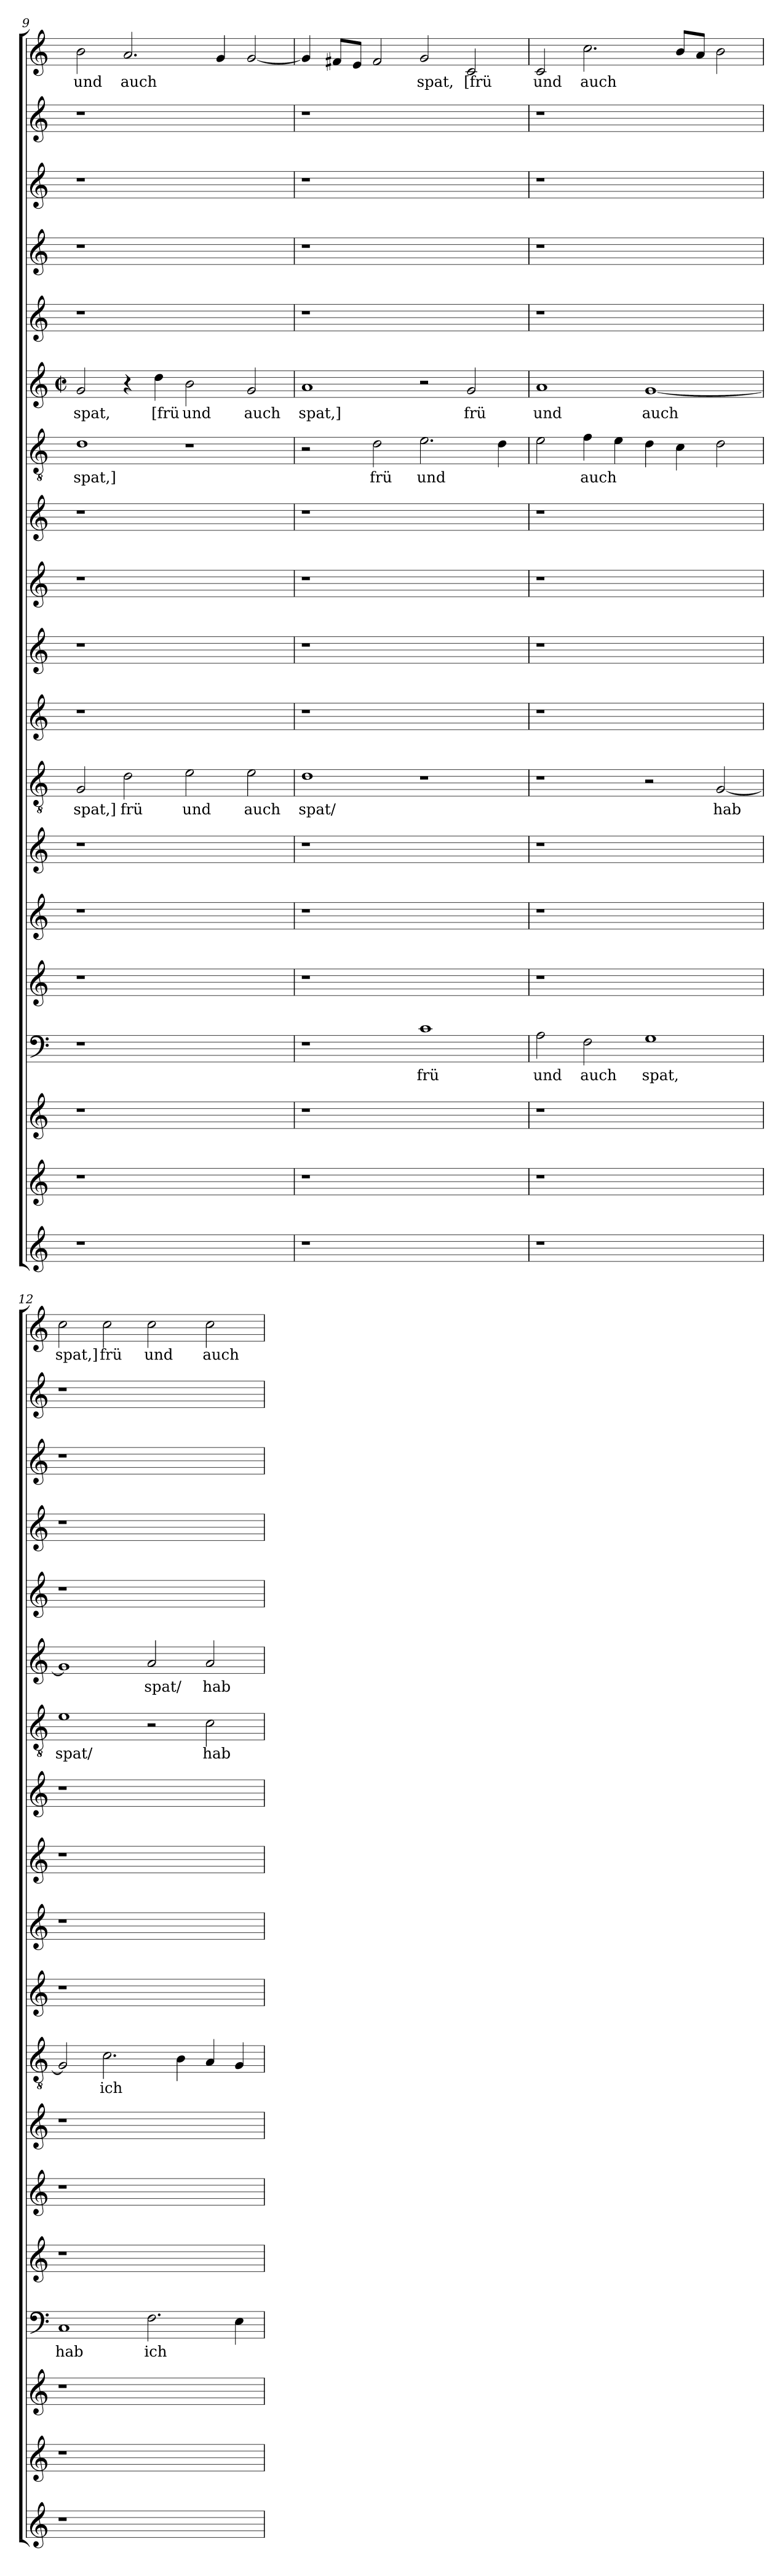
**kern	**kern	**kern	**kern	**text	**kern	**kern	**kern	**kern	**text	**kern	**kern	**kern	**kern	**kern	**text	**kern	**text	**kern	**kern	**kern	**kern	**kern	**text
*part19	*part18	*part17	*part16	*part16	*part15	*part14	*part13	*part12	*part12	*part11	*part10	*part9	*part8	*part7	*part7	*part6	*part6	*part5	*part4	*part3	*part2	*part1	*part1
*staff19	*staff18	*staff17	*staff16	*staff16	*staff15	*staff14	*staff13	*staff12	*staff12	*staff11	*staff10	*staff9	*staff8	*staff7	*staff7	*staff6	*staff6	*staff5	*staff4	*staff3	*staff2	*staff1	*staff1
*clefG2	*clefG2	*clefG2	*clefF4	*	*clefG2	*clefG2	*clefG2	*clefGv2	*	*clefG2	*clefG2	*clefG2	*clefG2	*clefGv2	*	*clefG2	*	*clefG2	*clefG2	*clefG2	*clefG2	*clefG2	*
*k[]	*k[]	*k[]	*k[]	*	*k[]	*k[]	*k[]	*k[]	*	*k[]	*k[]	*k[]	*k[]	*k[]	*	*k[]	*	*k[]	*k[]	*k[]	*k[]	*k[]	*
*C:	*C:	*C:	*C:	*	*C:	*C:	*C:	*C:	*	*C:	*C:	*C:	*C:	*C:	*	*C:	*	*C:	*C:	*C:	*C:	*C:	*
*	*	*	*	*	*	*	*	*	*	*	*	*	*	*	*	*M2/2	*	*	*	*	*	*	*
*	*	*	*	*	*	*	*	*	*	*	*	*	*	*	*	*met(c|)	*	*	*	*	*	*	*
=9	=9	=9	=9	=9	=9	=9	=9	=9	=9	=9	=9	=9	=9	=9	=9	=9	=9	=9	=9	=9	=9	=9	=9
!	!	!	!	!	!	!	!	!	!LO:LY:b	!	!	!	!	!	!LO:LY:b	!	!LO:LY:b	!	!	!	!	!	!LO:LY:b
1r	1r	1r	1r	.	1r	1r	1r	2G/	spat,]	1r	1r	1r	1r	1d	spat,]	2g/	spat,	1r	1r	1r	1r	2b\	und
!	!	!	!	!	!	!	!	!	!LO:LY:b	!	!	!	!	!	!	!	!	!	!	!	!	!	!LO:LY:b
.	.	.	.	.	.	.	.	2d\	frü	.	.	.	.	.	.	4r	.	.	.	.	.	2.a/	auch
!	!	!	!	!	!	!	!	!	!	!	!	!	!	!	!	!	!LO:LY:b	!	!	!	!	!	!
.	.	.	.	.	.	.	.	.	.	.	.	.	.	.	.	4dd\	[frü	.	.	.	.	.	.
!	!	!	!	!	!	!	!	!	!LO:LY:b	!	!	!	!	!	!	!	!LO:LY:b	!	!	!	!	!	!
1ryy	1ryy	1ryy	1ryy	.	1ryy	1ryy	1ryy	2e\	und	1ryy	1ryy	1ryy	1ryy	1r	.	2b\	und	1ryy	1ryy	1ryy	1ryy	.	.
.	.	.	.	.	.	.	.	.	.	.	.	.	.	.	.	.	.	.	.	.	.	4g/	.
!	!	!	!	!	!	!	!	!	!LO:LY:b	!	!	!	!	!	!	!	!LO:LY:b	!	!	!	!	!	!
.	.	.	.	.	.	.	.	2e\	auch	.	.	.	.	.	.	2g/	auch	.	.	.	.	[<2g/	.
=10	=10	=10	=10	=10	=10	=10	=10	=10	=10	=10	=10	=10	=10	=10	=10	=10	=10	=10	=10	=10	=10	=10	=10
!	!	!	!	!	!	!	!	!	!LO:LY:b	!	!	!	!	!	!	!	!LO:LY:b	!	!	!	!	!	!
1r	1r	1r	1r	.	1r	1r	1r	1d	spat/	1r	1r	1r	1r	2r	.	1a	spat,]	1r	1r	1r	1r	4g/]	.
.	.	.	.	.	.	.	.	.	.	.	.	.	.	.	.	.	.	.	.	.	.	8f#/L	.
.	.	.	.	.	.	.	.	.	.	.	.	.	.	.	.	.	.	.	.	.	.	8e/J	.
!	!	!	!	!	!	!	!	!	!	!	!	!	!	!	!LO:LY:b	!	!	!	!	!	!	!	!
.	.	.	.	.	.	.	.	.	.	.	.	.	.	2d\	frü	.	.	.	.	.	.	2f#/	.
!	!	!	!	!LO:LY:b	!	!	!	!	!	!	!	!	!	!	!LO:LY:b	!	!	!	!	!	!	!	!LO:LY:b
1ryy	1ryy	1ryy	1c	frü	1ryy	1ryy	1ryy	1r	.	1ryy	1ryy	1ryy	1ryy	2.e\	und	2r	.	1ryy	1ryy	1ryy	1ryy	2g/	spat,
!	!	!	!	!	!	!	!	!	!	!	!	!	!	!	!	!	!LO:LY:b	!	!	!	!	!	!LO:LY:b
.	.	.	.	.	.	.	.	.	.	.	.	.	.	.	.	2g/	frü	.	.	.	.	2c/	[frü
.	.	.	.	.	.	.	.	.	.	.	.	.	.	4d\	.	.	.	.	.	.	.	.	.
!!LO:LB:g=z
=11	=11	=11	=11	=11	=11	=11	=11	=11	=11	=11	=11	=11	=11	=11	=11	=11	=11	=11	=11	=11	=11	=11	=11
!	!	!	!	!LO:LY:b	!	!	!	!	!	!	!	!	!	!	!	!	!LO:LY:b	!	!	!	!	!	!LO:LY:b
1r	1r	1r	2A\	und	1r	1r	1r	1r	.	1r	1r	1r	1r	2e\	.	1a	und	1r	1r	1r	1r	2c/	und
!	!	!	!	!LO:LY:b	!	!	!	!	!	!	!	!	!	!	!LO:LY:b	!	!	!	!	!	!	!	!LO:LY:b
.	.	.	2F\	auch	.	.	.	.	.	.	.	.	.	4f\	auch	.	.	.	.	.	.	2.cc\	auch
.	.	.	.	.	.	.	.	.	.	.	.	.	.	4e\	.	.	.	.	.	.	.	.	.
!	!	!	!	!LO:LY:b	!	!	!	!	!	!	!	!	!	!	!	!	!LO:LY:b	!	!	!	!	!	!
1ryy	1ryy	1ryy	1G	spat,	1ryy	1ryy	1ryy	2r	.	1ryy	1ryy	1ryy	1ryy	4d\	.	[<1g	auch	1ryy	1ryy	1ryy	1ryy	.	.
.	.	.	.	.	.	.	.	.	.	.	.	.	.	4c\	.	.	.	.	.	.	.	8b/L	.
.	.	.	.	.	.	.	.	.	.	.	.	.	.	.	.	.	.	.	.	.	.	8a/J	.
!	!	!	!	!	!	!	!	!	!LO:LY:b	!	!	!	!	!	!	!	!	!	!	!	!	!	!
.	.	.	.	.	.	.	.	[<2G/	hab	.	.	.	.	2d\	.	.	.	.	.	.	.	2b\	.
=12	=12	=12	=12	=12	=12	=12	=12	=12	=12	=12	=12	=12	=12	=12	=12	=12	=12	=12	=12	=12	=12	=12	=12
!	!	!	!	!LO:LY:b	!	!	!	!	!	!	!	!	!	!	!LO:LY:b	!	!	!	!	!	!	!	!LO:LY:b
1r	1r	1r	1C	hab	1r	1r	1r	2G/]	.	1r	1r	1r	1r	1e	spat/	1g]	.	1r	1r	1r	1r	2cc\	spat,]
!	!	!	!	!	!	!	!	!	!LO:LY:b	!	!	!	!	!	!	!	!	!	!	!	!	!	!LO:LY:b
.	.	.	.	.	.	.	.	2.c\	ich	.	.	.	.	.	.	.	.	.	.	.	.	2cc\	frü
!	!	!	!	!LO:LY:b	!	!	!	!	!	!	!	!	!	!	!	!	!LO:LY:b	!	!	!	!	!	!LO:LY:b
1ryy	1ryy	1ryy	2.F\	ich	1ryy	1ryy	1ryy	.	.	1ryy	1ryy	1ryy	1ryy	2r	.	2a/	spat/	1ryy	1ryy	1ryy	1ryy	2cc\	und
.	.	.	.	.	.	.	.	4B\	.	.	.	.	.	.	.	.	.	.	.	.	.	.	.
!	!	!	!	!	!	!	!	!	!	!	!	!	!	!	!LO:LY:b	!	!LO:LY:b	!	!	!	!	!	!LO:LY:b
.	.	.	.	.	.	.	.	4A/	.	.	.	.	.	2c\	hab	[<2a/	hab	.	.	.	.	2cc\	auch
.	.	.	4E\	.	.	.	.	4G/	.	.	.	.	.	.	.	.	.	.	.	.	.	.	.
=	=	=	=	=	=	=	=	=	=	=	=	=	=	=	=	=	=	=	=	=	=	=	=
*-	*-	*-	*-	*-	*-	*-	*-	*-	*-	*-	*-	*-	*-	*-	*-	*-	*-	*-	*-	*-	*-	*-	*-
